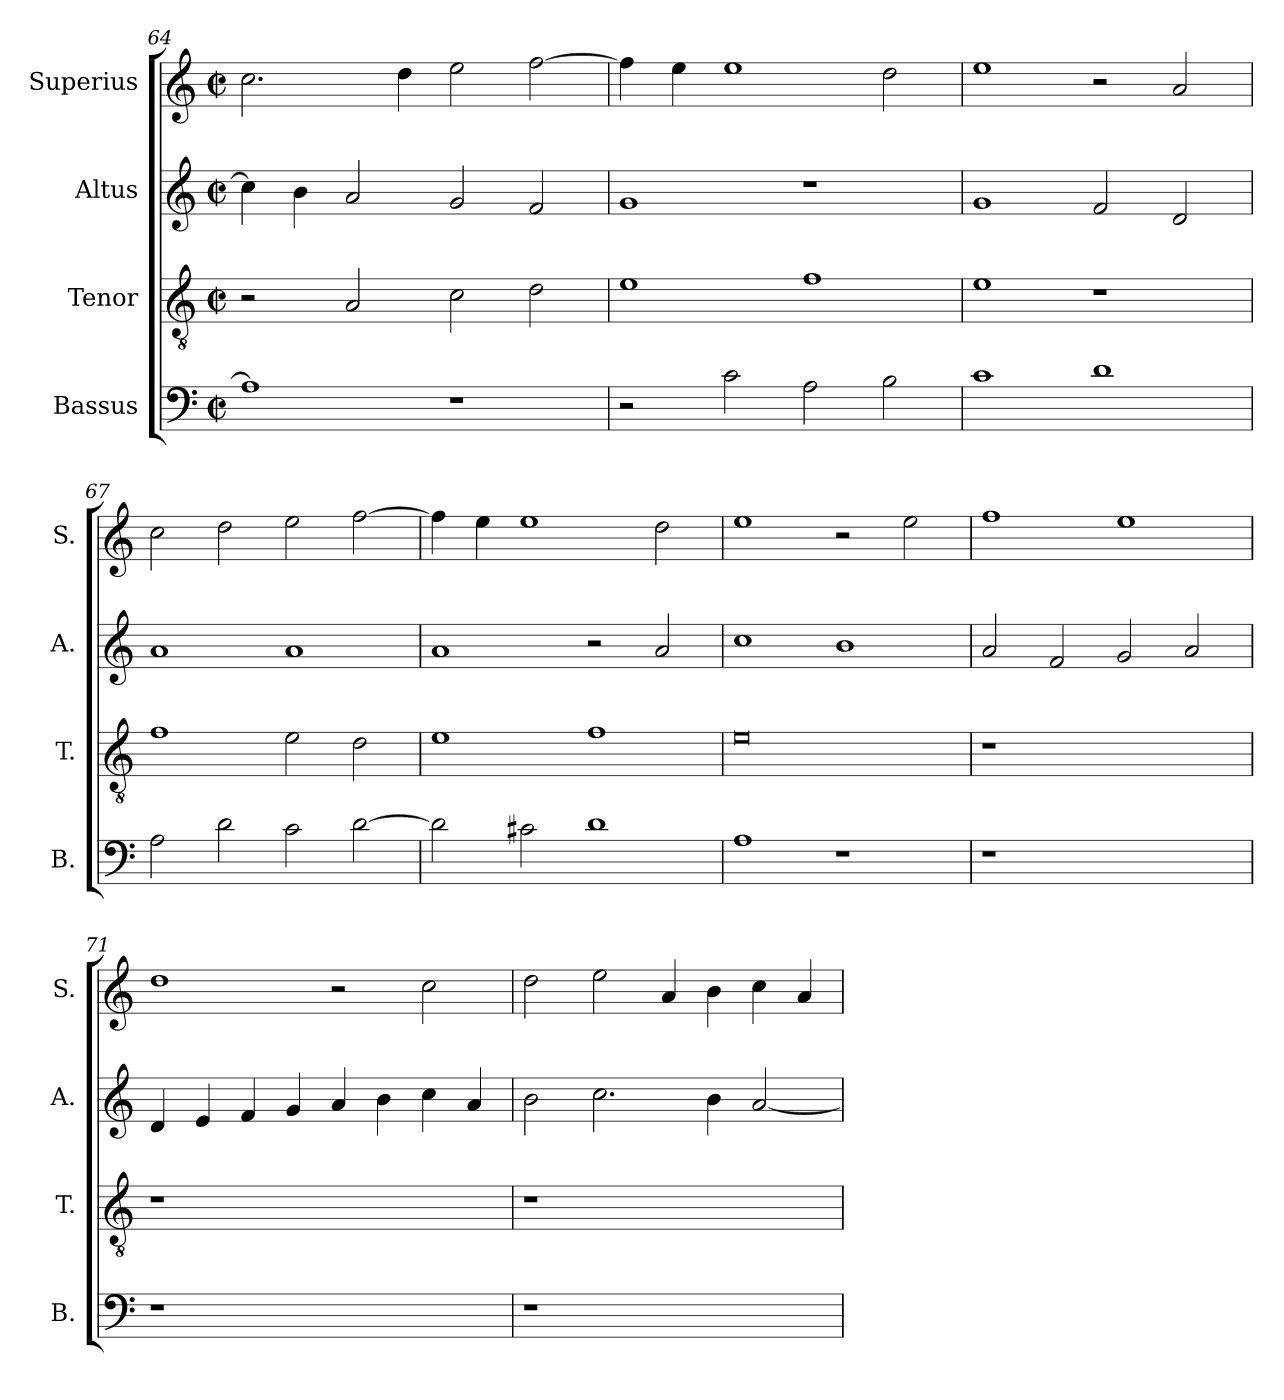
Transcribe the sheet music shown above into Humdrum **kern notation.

**kern	**kern	**kern	**kern
*part4	*part3	*part2	*part1
*staff4	*staff3	*staff2	*staff1
*I"Bassus	*I"Tenor	*I"Altus	*I"Superius
*I'B.	*I'T.	*I'A.	*I'S.
*clefF4	*clefGv2	*clefG2	*clefG2
*	*ITrd7c12	*	*
*k[]	*k[]	*k[]	*k[]
*C:	*C:	*C:	*C:
*M2/2	*M2/2	*M2/2	*M2/2
*met(c|)	*met(c|)	*met(c|)	*met(c|)
=64	=64	=64	=64
1Ai]	2r	4cci\]	2.cci\
.	.	4bi\	.
.	2AAi/	2ai/	.
.	.	.	4ddi\
1r	2Ci\	2gi/	2eei\
.	2Di\	2fi/	[>2ffi\
=65	=65	=65	=65
2r	1Ei	1gi	4ffi\]
.	.	.	4eei\
2ci\	.	.	1eei
2Ai\	1Fi	1r	.
2Bi\	.	.	2ddi\
=66	=66	=66	=66
1ci	1Ei	1gi	1eei
1di	1r	2fi/	2r
.	.	2di/	2ai/
!!LO:LB:g=z
=67	=67	=67	=67
2Ai\	1Fi	1ai	2cci\
2di\	.	.	2ddi\
2ci\	2Ei\	1ai	2eei\
[>2di\	2Di\	.	[>2ffi\
=68	=68	=68	=68
2di\]	1Ei	1ai	4ffi\]
.	.	.	4eei\
2c#Xi\	.	.	1eei
1di	1Fi	2r	.
.	.	2ai/	2ddi\
=69	=69	=69	=69
1Ai	0Ei	1cci	1eei
1r	.	1bi	2r
.	.	.	2eei\
=70	=70	=70	=70
!LO:N:vis=1	!LO:N:vis=1	!	!
1r	1r	2ai/	1ffi
.	.	2fi/	.
1ryy	1ryy	2gi/	1eei
.	.	2ai/	.
=71	=71	=71	=71
!LO:N:vis=1	!LO:N:vis=1	!	!
1r	1r	4di/	1ddi
.	.	4ei/	.
.	.	4fi/	.
.	.	4gi/	.
1ryy	1ryy	4ai/	2r
.	.	4bi\	.
.	.	4cci\	2cci\
.	.	4ai/	.
!!LO:PB:g=z
=72	=72	=72	=72
!LO:N:vis=1	!LO:N:vis=1	!	!
1r	1r	2bi\	2ddi\
.	.	2.cci\	2eei\
1ryy	1ryy	.	4ai/
.	.	4bi\	4bi\
.	.	[<2ai/	4cci\
.	.	.	4ai/
=	=	=	=
*-	*-	*-	*-
